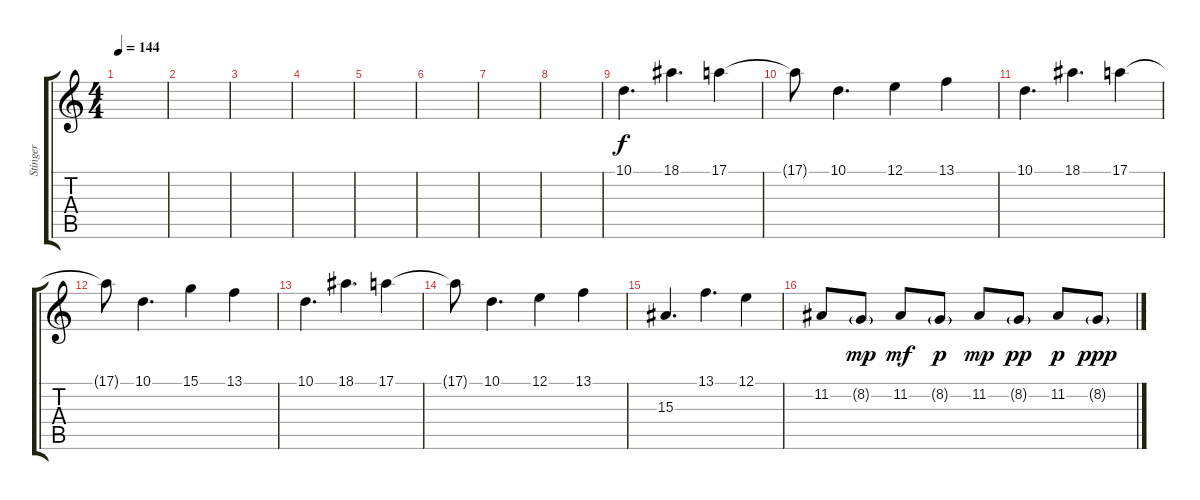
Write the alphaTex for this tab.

\track ("Stinger" "Stinger") {instrument stringensemble1}
\staff {score tabs}
\tuning (E4 B3 G3 D3 A2 E2) {hide}
\ts (4 4)
\tempo 144
\clef g2
\ks c
|
|
|
|
|
|
|
|
10.1.4{d volume 14 balance 8 instrument stringensemble1} 18.1.4{d} 17.1.4 |
17.1{t}.8 10.1.4{d} 12.1.4 13.1.4 |
10.1.4{d} 18.1.4{d} 17.1.4 |
17.1{t}.8 10.1.4{d} 15.1.4 13.1.4 |
10.1.4{d} 18.1.4{d} 17.1.4 |
17.1{t}.8 10.1.4{d} 12.1.4 13.1.4 |
15.3.4{d} 13.1.4{d} 12.1.4 |
11.2.8{volume 11 instrument ocarina} 8.2{g}.8{dy mp} 11.2.8{dy mf} 8.2{g}.8{dy p} 11.2.8{dy mp} 8.2{g}.8{dy pp} 11.2.8{dy p} 8.2{g}.8{dy ppp}
